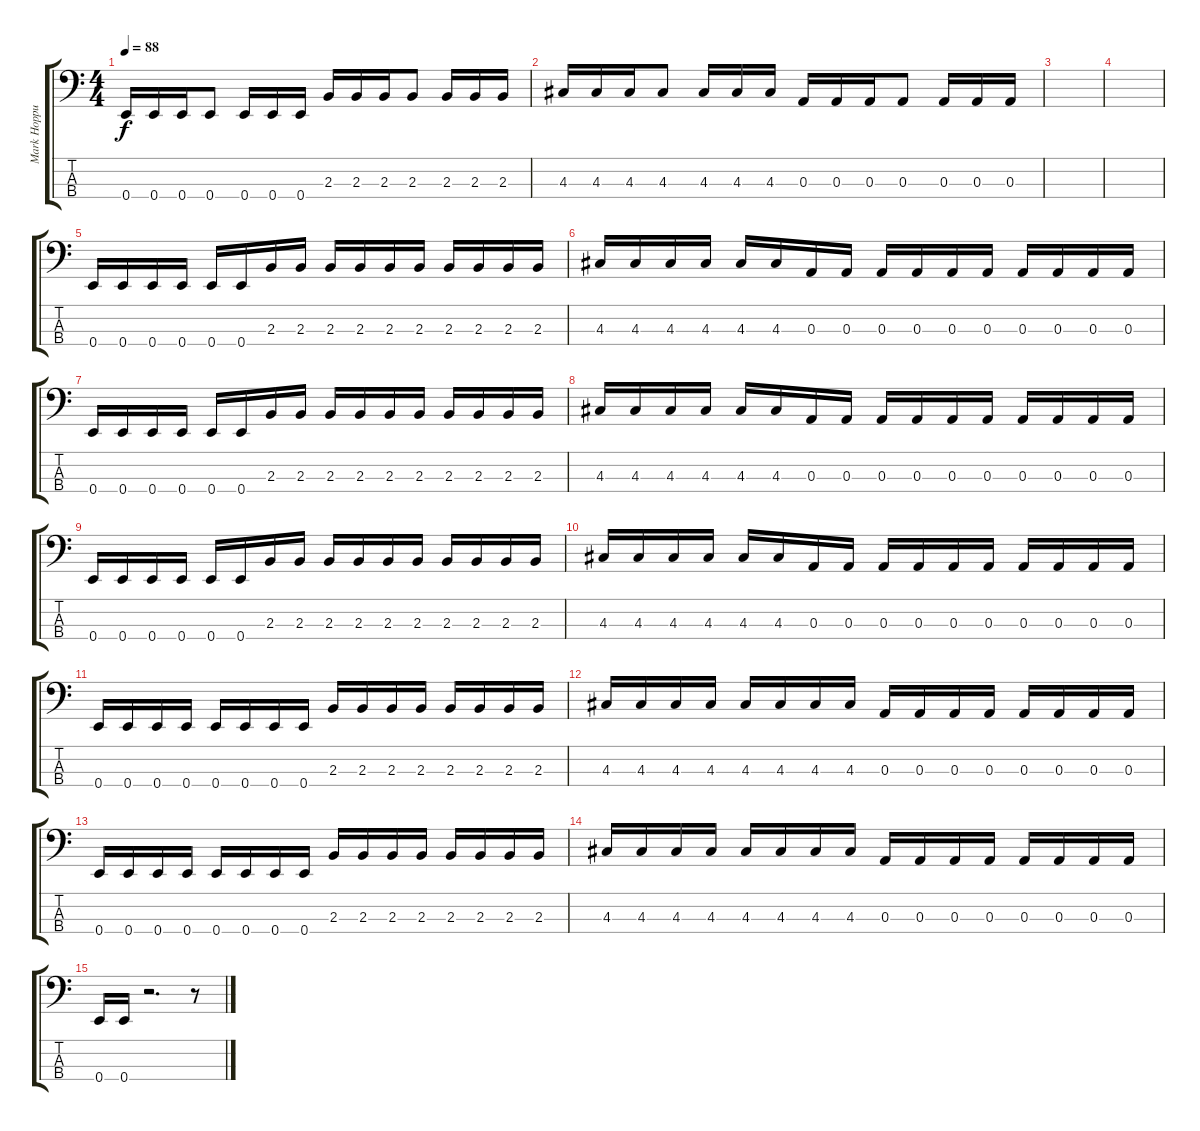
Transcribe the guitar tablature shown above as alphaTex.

\track ("Mark Hoppus - Bass" "Mark Hoppu") {instrument electricbasspick}
\staff {score tabs}
\tuning (G2 D2 A1 E1) {hide}
\ts (4 4)
\tempo 88
\clef f4
\ks c
0.4.16{dy f} 0.4.16 0.4.16 0.4.8 0.4.16 0.4.16 0.4.16 2.3.16 2.3.16 2.3.16 2.3.8 2.3.16 2.3.16 2.3.16 |
4.3.16 4.3.16 4.3.16 4.3.8 4.3.16 4.3.16 4.3.16 0.3.16 0.3.16 0.3.16 0.3.8 0.3.16 0.3.16 0.3.16 |
|
|
0.4.16 0.4.16 0.4.16 0.4.16 0.4.16 0.4.16 2.3.16 2.3.16 2.3.16 2.3.16 2.3.16 2.3.16 2.3.16 2.3.16 2.3.16 2.3.16 |
4.3.16 4.3.16 4.3.16 4.3.16 4.3.16 4.3.16 0.3.16 0.3.16 0.3.16 0.3.16 0.3.16 0.3.16 0.3.16 0.3.16 0.3.16 0.3.16 |
0.4.16 0.4.16 0.4.16 0.4.16 0.4.16 0.4.16 2.3.16 2.3.16 2.3.16 2.3.16 2.3.16 2.3.16 2.3.16 2.3.16 2.3.16 2.3.16 |
4.3.16 4.3.16 4.3.16 4.3.16 4.3.16 4.3.16 0.3.16 0.3.16 0.3.16 0.3.16 0.3.16 0.3.16 0.3.16 0.3.16 0.3.16 0.3.16 |
0.4.16 0.4.16 0.4.16 0.4.16 0.4.16 0.4.16 2.3.16 2.3.16 2.3.16 2.3.16 2.3.16 2.3.16 2.3.16 2.3.16 2.3.16 2.3.16 |
4.3.16 4.3.16 4.3.16 4.3.16 4.3.16 4.3.16 0.3.16 0.3.16 0.3.16 0.3.16 0.3.16 0.3.16 0.3.16 0.3.16 0.3.16 0.3.16 |
0.4.16 0.4.16 0.4.16 0.4.16 0.4.16 0.4.16 0.4.16 0.4.16 2.3.16 2.3.16 2.3.16 2.3.16 2.3.16 2.3.16 2.3.16 2.3.16 |
4.3.16 4.3.16 4.3.16 4.3.16 4.3.16 4.3.16 4.3.16 4.3.16 0.3.16 0.3.16 0.3.16 0.3.16 0.3.16 0.3.16 0.3.16 0.3.16 |
0.4.16 0.4.16 0.4.16 0.4.16 0.4.16 0.4.16 0.4.16 0.4.16 2.3.16 2.3.16 2.3.16 2.3.16 2.3.16 2.3.16 2.3.16 2.3.16 |
4.3.16 4.3.16 4.3.16 4.3.16 4.3.16 4.3.16 4.3.16 4.3.16 0.3.16 0.3.16 0.3.16 0.3.16 0.3.16 0.3.16 0.3.16 0.3.16 |
0.4.16 0.4.16 r.2{d} r.8
